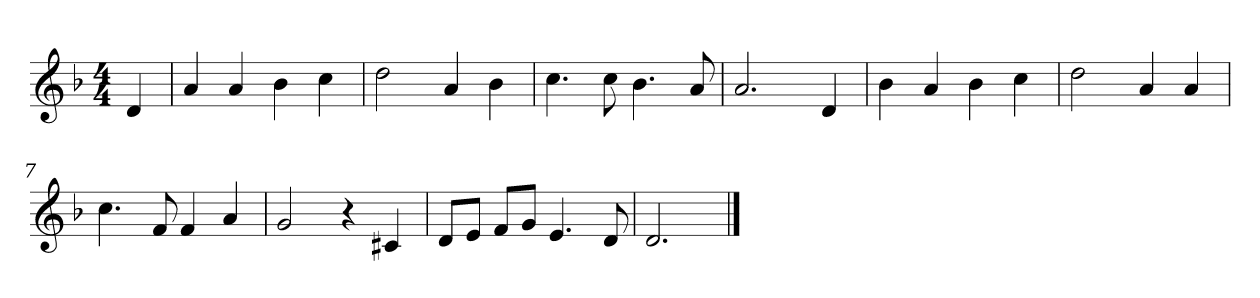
**kern
*part1
*staff1
*k[b-]
*M4/4
*MM120
=
4d
=1
4a
4a
4b-
4cc
=2
2dd
4a
4b-
=3
4.cc
8cc
4.b-
8a
=4
2.a
4d
=5
4b-
4a
4b-
4cc
=6
2dd
4a
4a
=7
4.cc
8f
4f
4a
=8
2g
4r
4c#X
=9
8dL
8eJ
8fL
8gJ
4.e
8d
=10
2.d
==
*-
